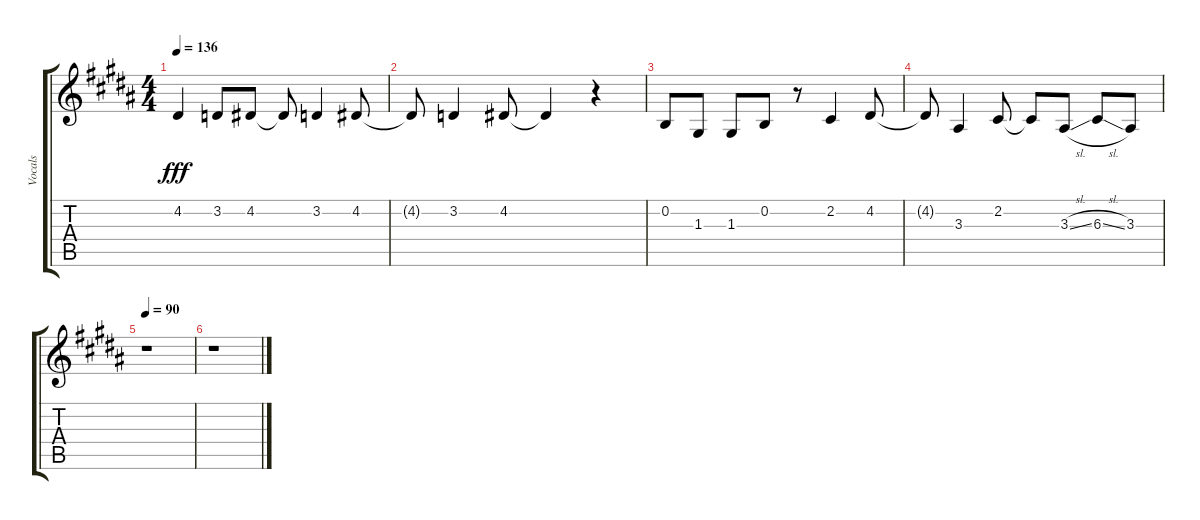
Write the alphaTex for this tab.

\track ("Vocals" "Vocals") {instrument voiceoohs}
\staff {score tabs}
\tuning (E4 B3 G3 D3 A2 E2) {hide}
\ts (4 4)
\tempo 136
\clef g2
\ks b
4.2.4{dy fff} 3.2.8 4.2.8 4.2{t}.8 3.2.4 4.2.8 |
4.2{t}.8 3.2.4 4.2.8 4.2{t}.4 r.4 |
0.2.8 1.3.8 1.3.8 0.2.8 r.8 2.2.4 4.2.8 |
4.2{t}.8 3.3.4 2.2.8 2.2{t}.8 3.3{sl}.8 6.3{sl}.8 3.3.8 |
\tempo 90
r.1 |
r.1
